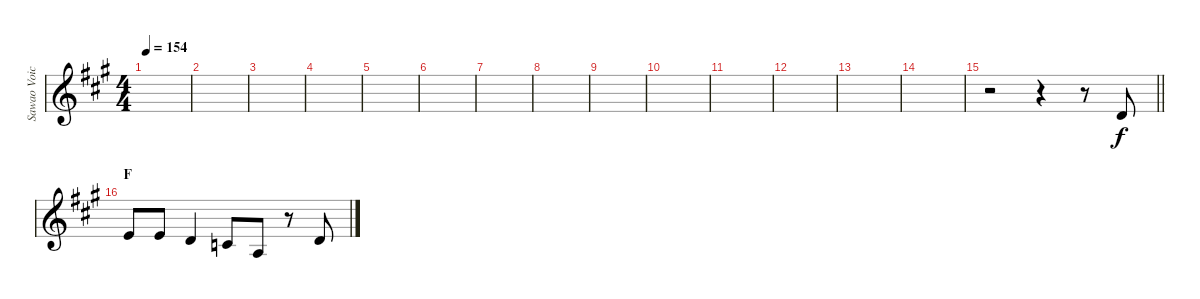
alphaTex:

\track ("Sawao Voice" "Sawao Voic") {instrument synthbrass1}
\staff {score}
\tuning (E4 B3 G3 D3 A2 E2) {hide}
\ts (4 4)
\tempo 154
\clef g2
\ks a
|
|
|
|
|
|
|
|
|
|
|
|
|
|
\barLineRight lightlight
r.2 r.4 r.8 3.2.8 |
\section ("" "F")
0.1.8 0.1.8 3.2.4 1.2.8 2.3.8 r.8 3.2.8
